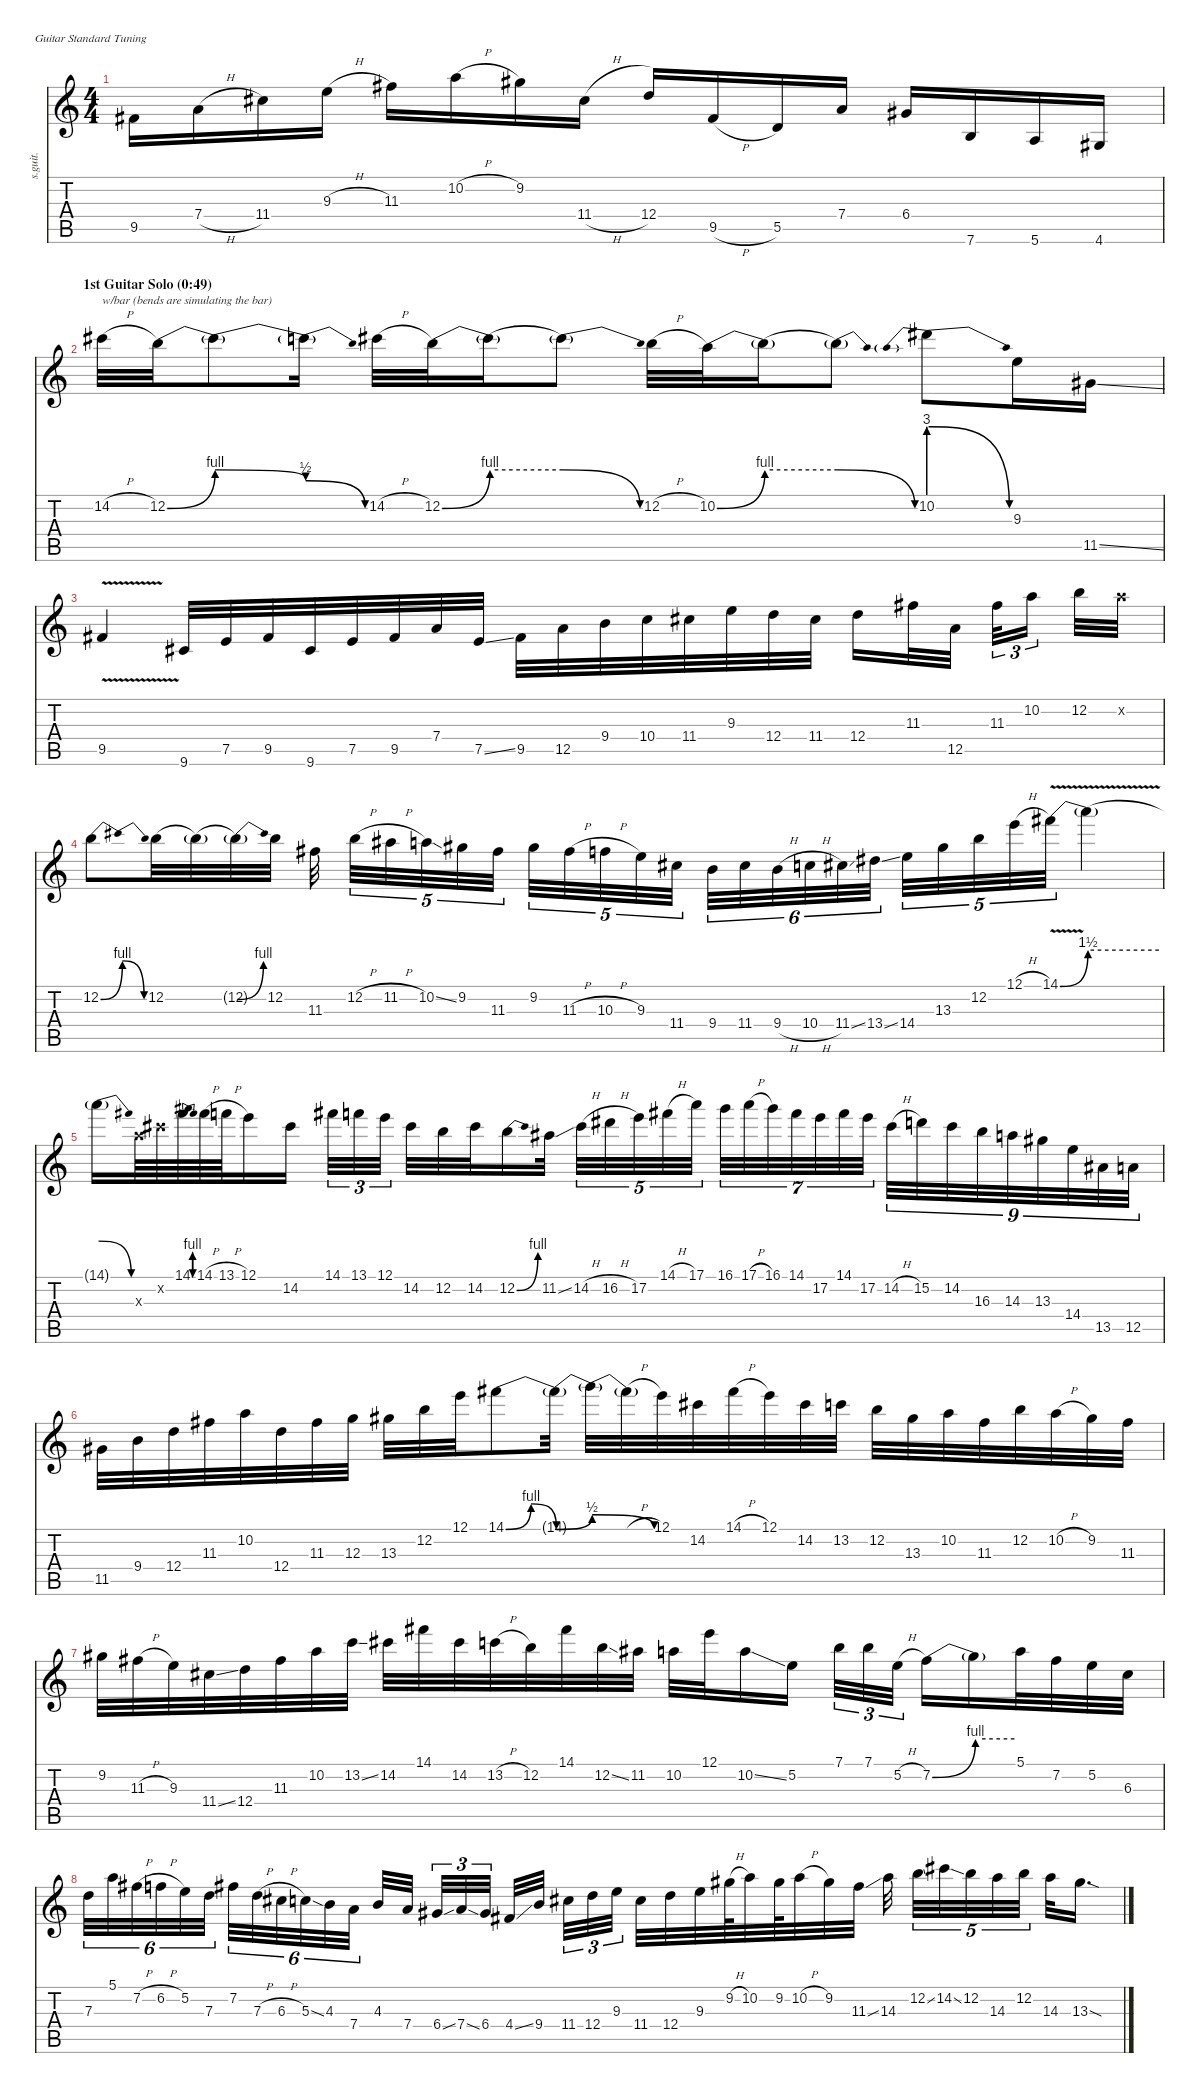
\defaultSystemsLayout 4
\hideDynamics
\bracketExtendMode nobrackets
\track ("Gtr I" "s.guit.") {instrument distortionguitar}
\staff {score tabs}
\tuning (E4 B3 G3 D3 A2 E2)
\ts (4 4)
\tempo (78 hide)
\clef g2
\ks c
9.5{acc #}.16{dy mf} 7.4{h}.16 11.4{acc #}.16 9.3{h}.16 11.3{acc #}.16 10.2{h}.16 9.2{acc #}.16 11.4{h acc #}.16 12.4.16 9.5{h acc #}.16 5.5.16 7.4.16 6.4{acc #}.16 7.6.16 5.6.16 4.6{acc #}.16 |
\section ("" "1st Guitar Solo (0:49)")
14.2{h acc #}.32{txt "w/bar (bends are simulating the bar)"} 12.2{be (bend 0 0 15 4)}.32 12.2{be (release 0 4 30 2) t}.8 12.2{be (release 0 2 30 0) t}.16 14.2{h acc #}.32 12.2{be (bend 0 0 15 4)}.32 12.2{be (hold 0 4 60 4) t}.16 12.2{be (release 0 4 30 0) t}.8 12.2{h}.32 10.2{be (bend 0 0 15 4)}.32 10.2{be (hold 0 4 60 4) t}.16 10.2{be (release 0 4 30 0) t}.8 10.2{be (prebendrelease 0 12 30 0)}.8 9.3.16 11.5{ss acc #}.16 |
9.5{v acc #}.4 9.6{acc #}.32 7.5.32 9.5{acc #}.32 9.6{acc #}.32 7.5.32 9.5{acc #}.32 7.4.32 7.5{ss}.32 9.5{acc #}.32 12.5.32 9.4.32 10.4.32 11.4{acc #}.32 9.3.32 12.4.32 11.4{acc #}.32 12.4.16 11.3{acc #}.32 12.5.32 11.3{acc #}.32{tu (3 2)} 10.2.16{tu (3 2)} 12.2.32 10.2{x}.32 |
12.2{be (bendrelease 0 0 15 4 30 4 45 0)}.8 12.2{be (hold 0 0 60 0)}.32 12.2{be (hold 0 0 60 0) t}.32 12.2{be (bend 0 0 15 4) t}.32 12.2.32 11.3{acc #}.32 12.2{h}.32{tu (5 4)} 11.2{h acc #}.32{tu (5 4)} 10.2{ss}.32{tu (5 4)} 9.2{acc #}.32{tu (5 4)} 11.3{acc #}.32{tu (5 4)} 9.2{acc #}.32{tu (5 4)} 11.3{h acc #}.32{tu (5 4)} 10.3{h}.32{tu (5 4)} 9.3.32{tu (5 4)} 11.4{acc #}.32{tu (5 4)} 9.4.32{tu (6 4)} 11.4{acc #}.32{tu (6 4)} 9.4{h}.32{tu (6 4)} 10.4{h}.32{tu (6 4)} 11.4{ss acc #}.32{tu (6 4)} 13.4{ss acc #}.32{tu (6 4)} 14.4.32{tu (5 4)} 13.3{acc #}.32{tu (5 4)} 12.2.32{tu (5 4)} 12.1{h}.32{tu (5 4)} 14.1{be (bend 0 0 15 6) v acc #}.32{tu (5 4)} 14.1{be (hold 0 6 60 6) t}.4 |
14.1{be (release 0 6 30 0) t}.16 14.3{x}.64 14.2{x acc #}.64 14.1{be (bendrelease 0 0 15 4 30 4 45 0) acc #}.64 14.1{h acc #}.64 13.1{h}.64 12.1.16 14.2{acc #}.16 14.1{acc #}.32{tu (3 2)} 13.1.32{tu (3 2)} 12.1.32{tu (3 2)} 14.2{acc #}.32 12.2.32 14.2{acc #}.32 12.2{be (bend 0 0 15 4)}.16 11.2{ss acc #}.32 14.2{h acc #}.32{tu (5 4)} 16.2{h acc #}.32{tu (5 4)} 17.2.32{tu (5 4)} 14.1{h acc #}.32{tu (5 4)} 17.1.32{tu (5 4)} 16.1{acc #}.32{tu (7 4)} 17.1{h}.32{tu (7 4)} 16.1{acc #}.32{tu (7 4)} 14.1{acc #}.32{tu (7 4)} 17.2.32{tu (7 4)} 14.1{acc #}.32{tu (7 4)} 17.2.32{tu (7 4)} 14.2{h acc #}.32{tu (9 8)} 15.2.32{tu (9 8)} 14.2{acc #}.32{tu (9 8)} 16.3.32{tu (9 8)} 14.3.32{tu (9 8)} 13.3{acc #}.32{tu (9 8)} 14.4.32{tu (9 8)} 13.5{acc #}.32{tu (9 8)} 12.5.32{tu (9 8)} |
11.5{acc #}.32 9.4.32 12.4.32 11.3{acc #}.32 10.2.32 12.4.32 11.3{acc #}.32 12.3.32 13.3{acc #}.32 12.2.32 12.1.32 14.1{be (bendrelease 0 0 15 4 30 4 45 0) acc #}.8 14.1{be (bend 0 0 15 2) t acc #}.32 14.1{be (release 0 2 30 0) t}.32 14.1{h t acc #}.32 12.1.32 14.2{acc #}.32 14.1{h acc #}.32 12.1.32 14.2{acc #}.32 13.2.32 12.2.32 13.3{acc #}.32 10.2.32 11.3{acc #}.32 12.2.32 10.2{h}.32 9.2{acc #}.32 11.3{acc #}.32 |
9.2{acc #}.32 11.3{h acc #}.32 9.3.32 11.4{ss acc #}.32 12.4.32 11.3{acc #}.32 10.2.32 13.2{ss}.32 14.2{acc #}.32 14.1{acc #}.32 14.2{acc #}.32 13.2{h}.32 12.2.32 14.1{acc #}.32 12.2{ss}.32 11.2{acc #}.32 10.2.32 12.1.32 10.2{ss}.16 5.2.16 7.1.32{tu (3 2)} 7.1.32{tu (3 2)} 5.2{h}.32{tu (3 2)} 7.2{be (bend 0 0 15 4) acc #}.16 7.2{be (hold 0 4 60 4) t}.16 5.1.32 7.2{acc #}.32 5.2.32 6.3{acc #}.32 |
7.3.32{tu (6 4)} 5.1.32{tu (6 4)} 7.2{h acc #}.32{tu (6 4)} 6.2{h}.32{tu (6 4)} 5.2.32{tu (6 4)} 7.3.32{tu (6 4)} 7.2{acc #}.32{tu (6 4)} 7.3{h}.32{tu (6 4)} 6.3{h acc #}.32{tu (6 4)} 5.3{ss}.32{tu (6 4)} 4.3.32{tu (6 4)} 7.4.32{tu (6 4)} 4.3.32 7.4.32 6.4{ss acc #}.32{tu (3 2)} 7.4{ss}.32{tu (3 2)} 6.4{acc #}.32{tu (3 2)} 4.4{ss acc #}.32 9.4.32 11.4{acc #}.32{tu (3 2)} 12.4.32{tu (3 2)} 9.3.32{tu (3 2)} 11.4{acc #}.32 12.4.32 9.3.32 9.2{h acc #}.64 10.2.32 9.2{acc #}.64 10.2{h}.32 9.2{acc #}.32 11.3{ss acc #}.32 14.3.32 12.2{ss}.32{tu (5 4)} 14.2{ss acc #}.32{tu (5 4)} 12.2.32{tu (5 4)} 14.3.32{tu (5 4)} 12.2.32{tu (5 4)} 14.3.32 13.3{sod acc #}.16{d}
